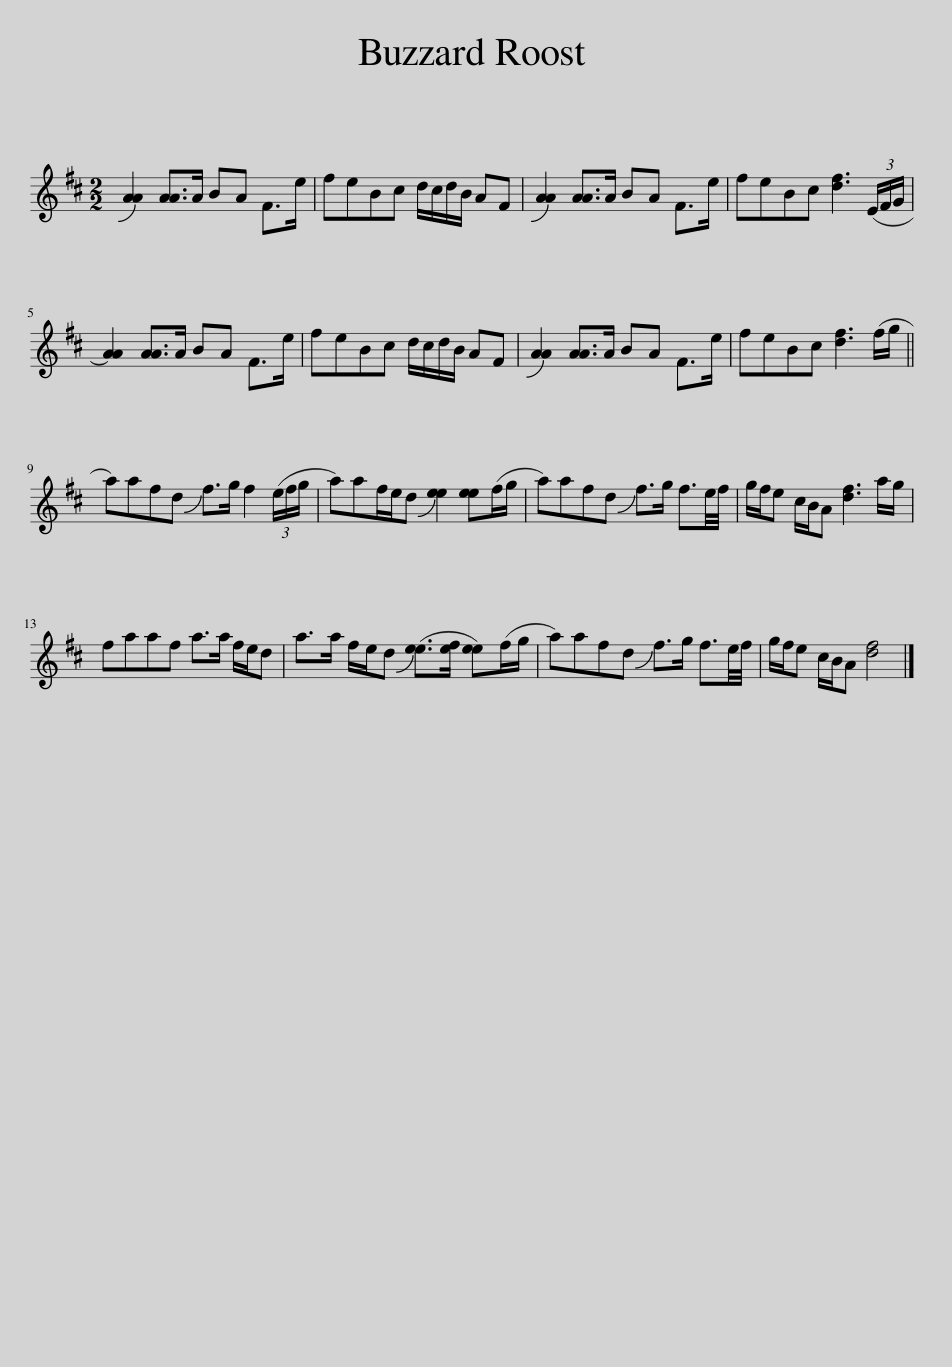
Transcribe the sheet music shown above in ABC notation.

X:1
L:1/8
M:2/2
I:linebreak $
K:D
V:1 treble
V:1
 !slide![AA]2 [AA]>A BA F>e | feBc d/c/d/B/ AF | !slide![AA]2 [AA]>A BA F>e | feBc [df]3 (3(E/F/G/ |$ [AA]2) [AA]>A BA F>e | %5
 feBc d/c/d/B/ AF | !slide![AA]2 [AA]>A BA F>e | feBc [df]3 (f/g/ ||$ a)afd !slide!f>g f2 (3(e/f/g/ | a)af/e/d !slide![ee]2 [ee](f/g/ | %10
 a)afd !slide!f>g f3/2e/4f/4 | g/f/e c/B/A [df]3 a/g/ |$ faaf a>a f/e/d | a>a f/e/d (!slide![ee]>[ef] [ee])(f/g/ | a)afd !slide!f>g f3/2e/4f/4 | %15
 g/f/e c/B/A [df]4 |] %16
